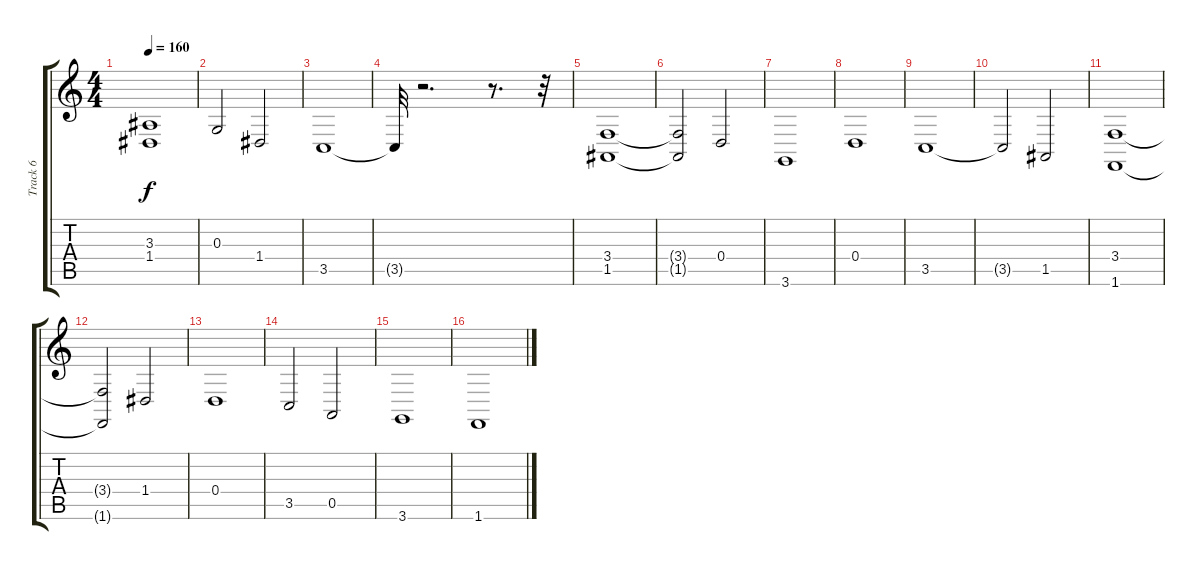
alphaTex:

\track ("Track 6" "Track 6") {instrument stringensemble1}
\staff {score tabs}
\tuning (E4 B3 G3 D3 A2 E2) {hide}
\ts (4 4)
\tempo 160
\clef g2
\ks c
(3.3 1.4).1{dy f} |
0.3.2 1.4.2 |
3.5.1 |
3.5{t}.32 r.2{d} r.8{d} r.32 |
(3.4 1.5).1 |
(3.4{t} 1.5{t}).2 0.4.2 |
3.6.1 |
0.4.1 |
3.5.1 |
3.5{t}.2 1.5.2 |
(3.4 1.6).1 |
(3.4{t} 1.6{t}).2 1.4.2 |
0.4.1 |
3.5.2 0.5.2 |
3.6.1 |
1.6.1
